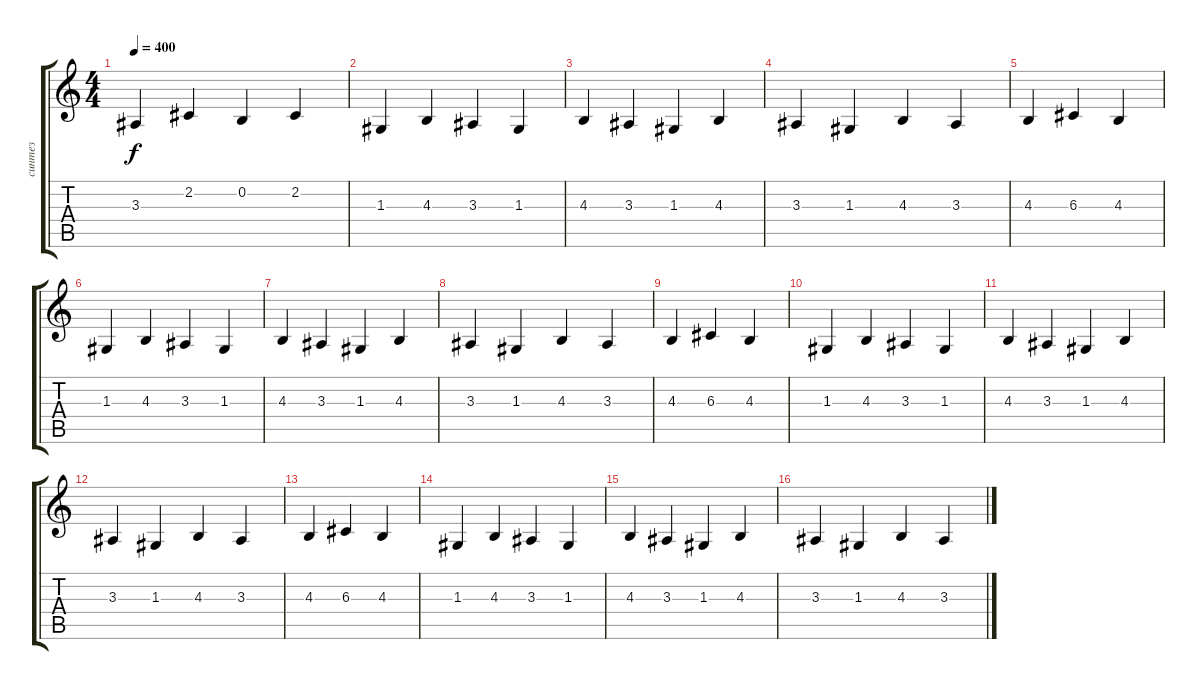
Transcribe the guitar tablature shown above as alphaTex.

\track ("синтез" "синтез") {instrument lead5charang}
\staff {score tabs}
\tuning (E4 B3 G3 D3 A2 E2) {hide}
\ts (4 4)
\tempo 400
\clef g2
\ks c
3.3.4{dy f} 2.2.4 0.2.4 2.2.4 |
1.3.4 4.3.4 3.3.4 1.3.4 |
4.3.4 3.3.4 1.3.4 4.3.4 |
3.3.4 1.3.4 4.3.4 3.3.4 |
4.3.4 6.3.4 4.3.4 |
1.3.4 4.3.4 3.3.4 1.3.4 |
4.3.4 3.3.4 1.3.4 4.3.4 |
3.3.4 1.3.4 4.3.4 3.3.4 |
4.3.4 6.3.4 4.3.4 |
1.3.4 4.3.4 3.3.4 1.3.4 |
4.3.4 3.3.4 1.3.4 4.3.4 |
3.3.4 1.3.4 4.3.4 3.3.4 |
4.3.4 6.3.4 4.3.4 |
1.3.4 4.3.4 3.3.4 1.3.4 |
4.3.4 3.3.4 1.3.4 4.3.4 |
3.3.4 1.3.4 4.3.4 3.3.4
